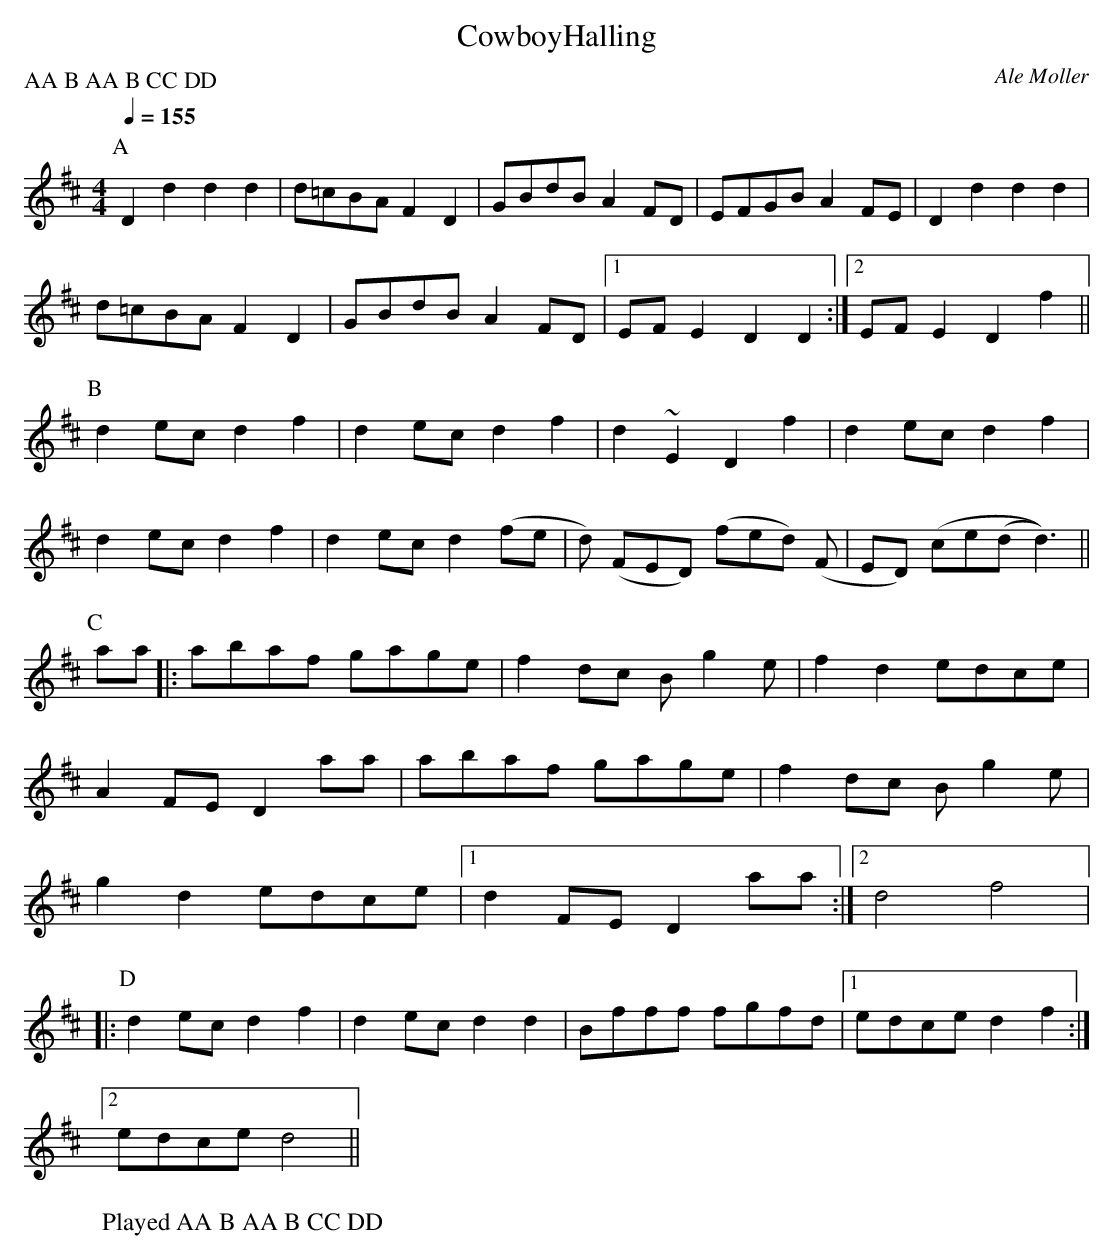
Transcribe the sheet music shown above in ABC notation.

X:1
T:CowboyHalling
M:4/4
L:1/8
P:AA B AA B CC DD
Q:1/4=155
C:Ale Moller
K:D
P:A
D2 d2 d2 d2 | d=cBA F2D2 | GBdB A2 FD | EFGB A2FE | D2 d2 d2 d2 |
d=cBA F2D2 | GBdB A2 FD |1 EFE2 D2 D2 :|2 EFE2 D2 f2 ||
P:B
d2 ec d2 f2 | d2 ec d2 f2 | d2 ~E2 D2 f2 | d2 ec d2 f2 |
d2 ec d2 f2 | d2 ec d2 (fe | d) (FED) (fed) (F | ED) (ce(d d3)) ||
P:C
aa |: abaf gage | f2 dc B g2 e | f2 d2 edce |
A2 FE D2 aa | abaf gage | f2 dc B g2 e |
g2 d2 edce |1 d2 FE D2 aa :|2 [M:2/4 L:1/16] d4 f4 |:
P:D
[M:4/4 L:1/8] d2 ec d2 f2 | d2 ec d2 d2 | Bfff fgfd |1 edce d2 f2 :|2
edce d4 ||
W:Played AA B AA B CC DD
